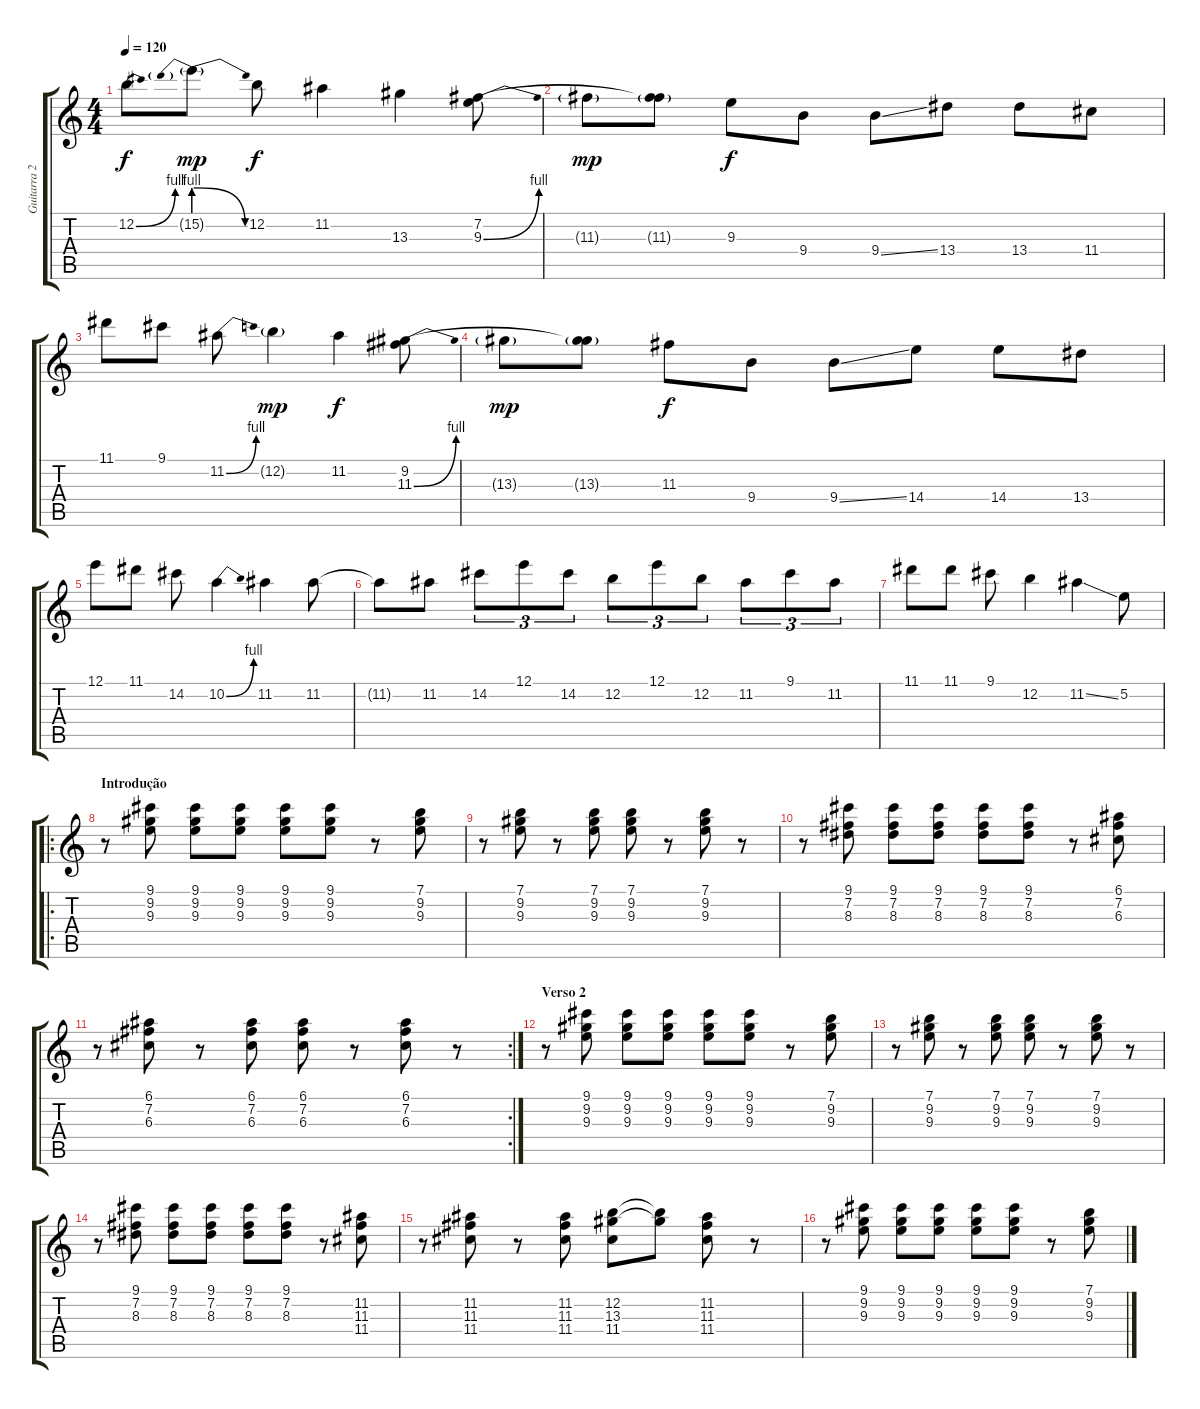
\track ("Guitarra 2" "Guitarra 2") {instrument overdrivenguitar}
\staff {score tabs}
\tuning (E4 B3 G3 D3 A2 E2) {hide}
\ts (4 4)
\tempo 120
\clef g2
\ks c
12.2{be (bend 0 0 60 4)}.8{dy f} 15.2{be (prebendrelease 0 4 60 0) g}.8{dy mp} 12.2.8{dy f} 11.2.4 13.3.4 (7.2 9.3{be (bend 0 0 60 4)}).8 |
11.3{g}.8{dy mp} (7.2{t} 11.3{g}).8 9.3.8{dy f} 9.4.8 9.4{ss}.8 13.4.8 13.4.8 11.4.8 |
11.1.8 9.1.8 11.2{be (bend 0 0 60 4)}.8 12.2{g}.4{dy mp} 11.2.4{dy f} (9.2 11.3{be (bend 0 0 60 4)}).8 |
13.3{g}.8{dy mp} (9.2{t} 13.3{g}).8 11.3.8{dy f} 9.4.8 9.4{ss}.8 14.4.8 14.4.8 13.4.8 |
12.1.8 11.1.8 14.2.8 10.2{be (bend 0 0 60 4)}.4 11.2.4 11.2.8 |
11.2{t}.8 11.2.8 14.2.8{tu (3 2)} 12.1.8{tu (3 2)} 14.2.8{tu (3 2)} 12.2.8{tu (3 2)} 12.1.8{tu (3 2)} 12.2.8{tu (3 2)} 11.2.8{tu (3 2)} 9.1.8{tu (3 2)} 11.2.8{tu (3 2)} |
11.1.8 11.1.8 9.1.8 12.2.4 11.2{ss}.4 5.2.8{volume 0} |
\ro
\section ("" "Introdução")
r.8{volume 16} (9.1 9.2 9.3).8 (9.1 9.2 9.3).8 (9.1 9.2 9.3).8 (9.1 9.2 9.3).8 (9.1 9.2 9.3).8 r.8 (7.1 9.2 9.3).8 |
r.8 (7.1 9.2 9.3).8 r.8 (7.1 9.2 9.3).8 (7.1 9.2 9.3).8 r.8 (7.1 9.2 9.3).8 r.8 |
r.8 (9.1 7.2 8.3).8 (9.1 7.2 8.3).8 (9.1 7.2 8.3).8 (9.1 7.2 8.3).8 (9.1 7.2 8.3).8 r.8 (6.1 7.2 6.3).8 |
\rc 2
r.8 (6.1 7.2 6.3).8 r.8 (6.1 7.2 6.3).8 (6.1 7.2 6.3).8 r.8 (6.1 7.2 6.3).8 r.8 |
\section ("" "Verso 2")
r.8 (9.1 9.2 9.3).8 (9.1 9.2 9.3).8 (9.1 9.2 9.3).8 (9.1 9.2 9.3).8 (9.1 9.2 9.3).8 r.8 (7.1 9.2 9.3).8 |
r.8 (7.1 9.2 9.3).8 r.8 (7.1 9.2 9.3).8 (7.1 9.2 9.3).8 r.8 (7.1 9.2 9.3).8 r.8 |
r.8 (9.1 7.2 8.3).8 (9.1 7.2 8.3).8 (9.1 7.2 8.3).8 (9.1 7.2 8.3).8 (9.1 7.2 8.3).8 r.8 (11.2 11.3 11.4).8 |
r.8 (11.2 11.3 11.4).8 r.8 (11.2 11.3 11.4).8 (12.2 13.3 11.4).8 (12.2{t} 13.3{t}).8 (11.2 11.3 11.4).8 r.8 |
r.8 (9.1 9.2 9.3).8 (9.1 9.2 9.3).8 (9.1 9.2 9.3).8 (9.1 9.2 9.3).8 (9.1 9.2 9.3).8 r.8 (7.1 9.2 9.3).8
